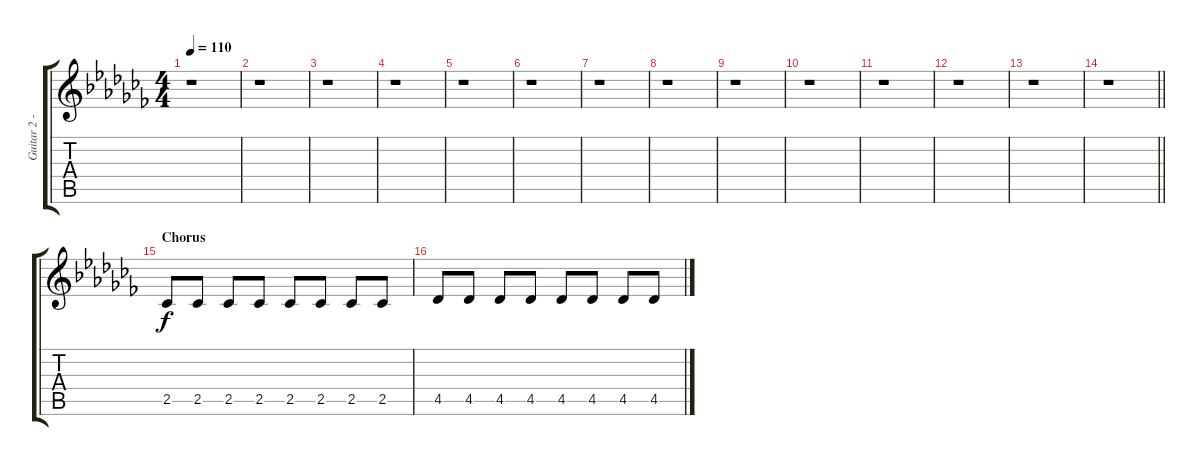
\track ("Guitar 2 - Mike Shinoda" "Guitar 2 -") {instrument electricbasspick}
\staff {score tabs}
\tuning (E4 B3 G3 D3 A2 E2) {hide}
\ts (4 4)
\tempo 110
\clef g2
\ks abminor
r.1{dy f} |
r.1 |
r.1 |
r.1 |
r.1 |
r.1 |
r.1 |
r.1 |
r.1 |
r.1 |
r.1 |
r.1 |
r.1 |
\barLineRight lightlight
r.1 |
\section ("" "Chorus")
2.5.8 2.5.8 2.5.8 2.5.8 2.5.8 2.5.8 2.5.8 2.5.8 |
4.5.8 4.5.8 4.5.8 4.5.8 4.5.8 4.5.8 4.5.8 4.5.8
